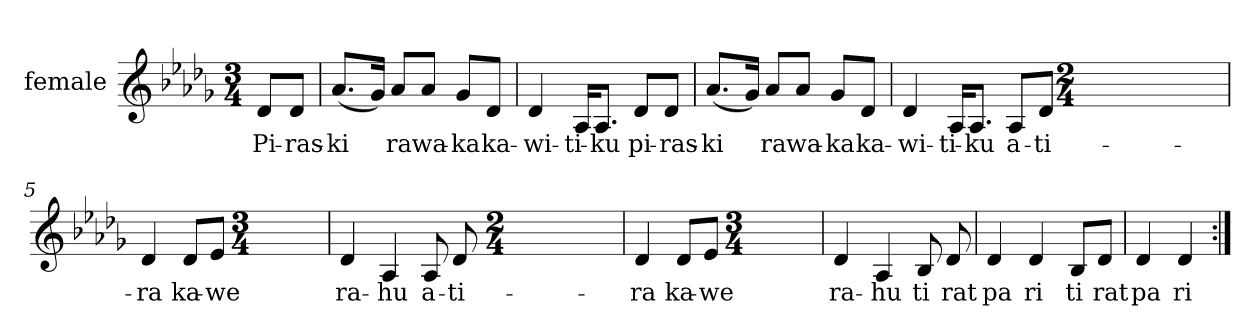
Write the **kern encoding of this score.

**kern	**text
*part1	*part1
*staff1	*staff1
*I"female	*
*clefG2	*
*k[b-e-a-d-g-]	*
*M3/4	*
*MM92	*
=	=
8d-/L	Pi-
8d-/J	-ras-
=1	=1
(8.a-/L	-ki
16g-/Jk)	.
8a-/L	ra
8a-/J	wa-
8g-/L	-ka
8d-/J	ka-
=2	=2
4d-	-wi-
16A-/KL	-ti-
8.A-/J	-ku
8d-/L	pi-
8d-/J	-ras-
=3	=3
(8.a-/L	-ki
16g-/Jk)	.
8a-/L	ra
8a-/J	wa-
8g-/L	-ka
8d-/J	ka-
=4	=4
4d-	-wi-
16A-/KL	-ti-
8.A-/J	-ku
8A-/L	a-
8d-/J	-ti-
*M2/4	*
=5	=5
4d-	-ra
8d-/L	ka-
8e-/J	-we
*M3/4	*
=6	=6
4d-	ra-
4A-	-hu
8A-	a-
8d-	-ti-
*M2/4	*
=7	=7
4d-	-ra
8d-/L	ka-
8e-/J	-we
*M3/4	*
=8	=8
4d-	ra-
4A-	-hu
8B-	ti
8d-	rat
=9	=9
4d-	pa
4d-	ri
8B-/L	ti
8d-/J	rat
=10	=10
4d-	pa
4d-	ri
=:|!	=:|!
*-	*-
